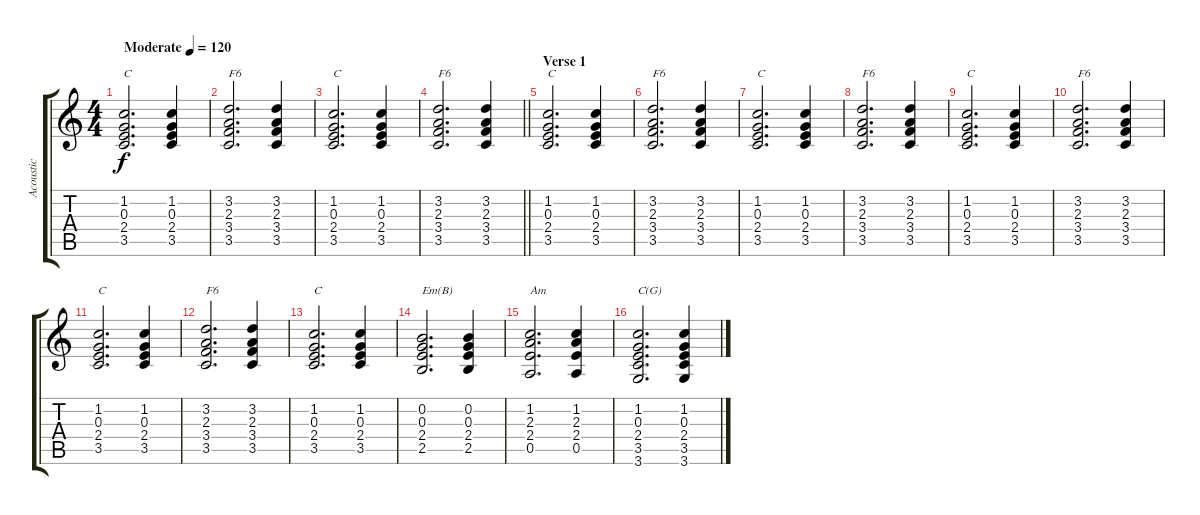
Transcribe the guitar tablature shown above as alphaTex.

\track ("Acoustic" "Acoustic") {instrument acousticguitarsteel}
\staff {score tabs}
\tuning (E4 B3 G3 D3 A2 E2) {hide}
\ts (4 4)
\tempo (120 "Moderate")
\clef g2
\ks c
(1.2 0.3 2.4 3.5).2{d txt "C" dy f instrument acousticguitarsteel} (1.2 0.3 2.4 3.5).4 |
(3.2 2.3 3.4 3.5).2{d txt "F6"} (3.2 2.3 3.4 3.5).4 |
(1.2 0.3 2.4 3.5).2{d txt "C"} (1.2 0.3 2.4 3.5).4 |
\barLineRight lightlight
(3.2 2.3 3.4 3.5).2{d txt "F6"} (3.2 2.3 3.4 3.5).4 |
\section ("" "Verse 1")
(1.2 0.3 2.4 3.5).2{d txt "C"} (1.2 0.3 2.4 3.5).4 |
(3.2 2.3 3.4 3.5).2{d txt "F6"} (3.2 2.3 3.4 3.5).4 |
(1.2 0.3 2.4 3.5).2{d txt "C"} (1.2 0.3 2.4 3.5).4 |
(3.2 2.3 3.4 3.5).2{d txt "F6"} (3.2 2.3 3.4 3.5).4 |
(1.2 0.3 2.4 3.5).2{d txt "C"} (1.2 0.3 2.4 3.5).4 |
(3.2 2.3 3.4 3.5).2{d txt "F6"} (3.2 2.3 3.4 3.5).4 |
(1.2 0.3 2.4 3.5).2{d txt "C"} (1.2 0.3 2.4 3.5).4 |
(3.2 2.3 3.4 3.5).2{d txt "F6"} (3.2 2.3 3.4 3.5).4 |
(1.2 0.3 2.4 3.5).2{d txt "C"} (1.2 0.3 2.4 3.5).4 |
(0.2 0.3 2.4 2.5).2{d txt "Em(B)"} (0.2 0.3 2.4 2.5).4 |
(1.2 2.3 2.4 0.5).2{d txt "Am"} (1.2 2.3 2.4 0.5).4 |
(1.2 0.3 2.4 3.5 3.6).2{d txt "C(G)"} (1.2 0.3 2.4 3.5 3.6).4
